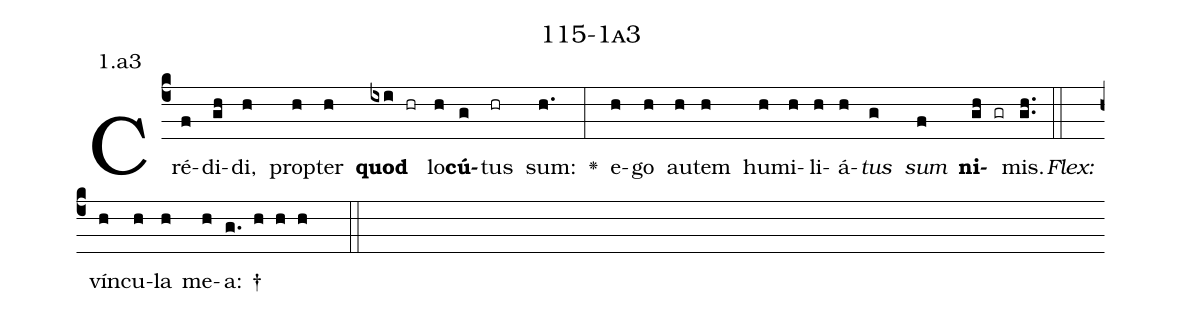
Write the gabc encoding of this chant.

name: 115-1a3;
annotation: 1.a3;
%%
(c4)Cré(f)di(gh)di,(h) prop(h)ter(h) <b>quod</b>(ixi hr) lo(h)<b>cú</b>(g)tus(hr) sum:(h.) <v>\greheightstar</v>(:) e(h)go(h) au(h)tem(h) hu(h)mi(h)li(h)á(h)<i>tus</i>(g) <i>sum</i>(f) <b>ni</b>(gh gr)mis.(gh..) (::)
<i>Flex:</i>()  vín(h)cu(h)la(h) me(h)a: †(g. h h h  ::)

%E(h) u(h) o(g) u(f) a(gh) e.(gh..) (::)
